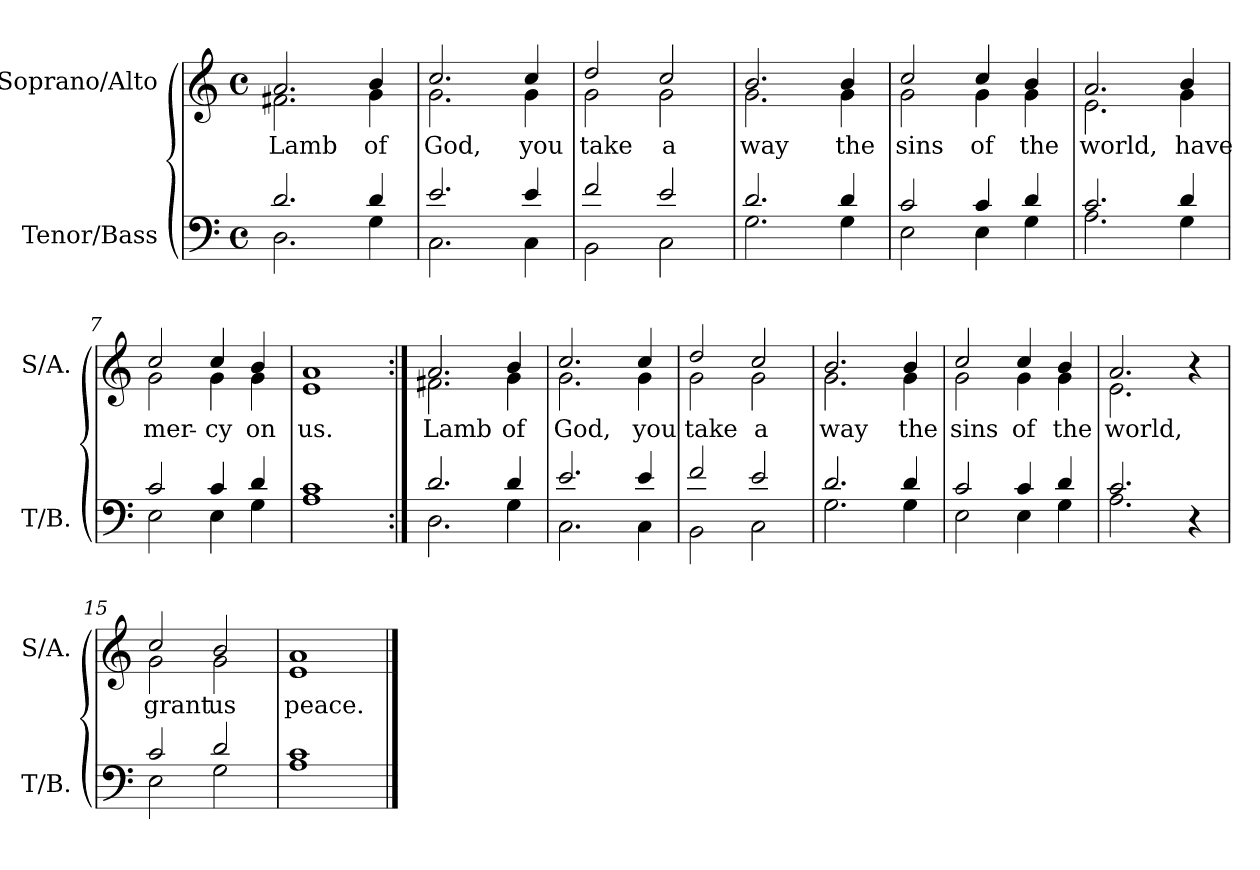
**kern	**kern	**text
*part2	*part1	*part1
*staff2	*staff1	*staff1
*I"Tenor/Bass	*I"Soprano/Alto	*
*I'T/B.	*I'S/A.	*
*clefF4	*clefG2	*
*k[]	*k[]	*
*M4/4	*M4/4	*
*met(c)	*met(c)	*
=1	=1	=1
*^	*^	*
!	!	!	!	!LO:LY:b
2.d/	2.D\	2.a/	2.f#X\	Lamb
!	!	!	!	!LO:LY:b
4d/	4G\	4b/	4g\	of
=2	=2	=2	=2	=2
!	!	!	!	!LO:LY:b
2.e/	2.C\	2.cc/	2.g\	God,
!	!	!	!	!LO:LY:b
4e/	4C\	4cc/	4g\	you
=3	=3	=3	=3	=3
!	!	!	!	!LO:LY:b
2f/	2BB\	2dd/	2g\	take
!	!	!	!	!LO:LY:b
2e/	2C\	2cc/	2g\	a
=4	=4	=4	=4	=4
!	!	!	!	!LO:LY:b
2.d/	2.G\	2.b/	2.g\	way
!	!	!	!	!LO:LY:b
4d/	4G\	4b/	4g\	the
=5	=5	=5	=5	=5
!	!	!	!	!LO:LY:b
2c/	2E\	2cc/	2g\	sins
!	!	!	!	!LO:LY:b
4c/	4E\	4cc/	4g\	of
!	!	!	!	!LO:LY:b
4d/	4G\	4b/	4g\	the
=6	=6	=6	=6	=6
!	!	!	!	!LO:LY:b
2.c/	2.A\	2.a/	2.e\	world,
!	!	!	!	!LO:LY:b
4d/	4G\	4b/	4g\	have
=7	=7	=7	=7	=7
!	!	!	!	!LO:LY:b
2c/	2E\	2cc/	2g\	mer-
!	!	!	!	!LO:LY:b
4c/	4E\	4cc/	4g\	-cy
!	!	!	!	!LO:LY:b
4d/	4G\	4b/	4g\	on
=8	=8	=8	=8	=8
!	!	!	!	!LO:LY:b
1c	1A	1a	1e	us.
!!LO:LB:g=z	!!
=9:|!	=9:|!	=9:|!	=9:|!	=9:|!
!	!	!	!	!LO:LY:b
2.d/	2.D\	2.a/	2.f#X\	Lamb
!	!	!	!	!LO:LY:b
4d/	4G\	4b/	4g\	of
=10	=10	=10	=10	=10
!	!	!	!	!LO:LY:b
2.e/	2.C\	2.cc/	2.g\	God,
!	!	!	!	!LO:LY:b
4e/	4C\	4cc/	4g\	you
=11	=11	=11	=11	=11
!	!	!	!	!LO:LY:b
2f/	2BB\	2dd/	2g\	take
!	!	!	!	!LO:LY:b
2e/	2C\	2cc/	2g\	a
=12	=12	=12	=12	=12
!	!	!	!	!LO:LY:b
2.d/	2.G\	2.b/	2.g\	way
!	!	!	!	!LO:LY:b
4d/	4G\	4b/	4g\	the
=13	=13	=13	=13	=13
!	!	!	!	!LO:LY:b
2c/	2E\	2cc/	2g\	sins
!	!	!	!	!LO:LY:b
4c/	4E\	4cc/	4g\	of
!	!	!	!	!LO:LY:b
4d/	4G\	4b/	4g\	the
=14	=14	=14	=14	=14
!	!	!	!	!LO:LY:b
2.c/	2.A\	2.a/	2.e\	world,
4r	4ryy	4r	4ryy	.
=15	=15	=15	=15	=15
!	!	!	!	!LO:LY:b
2c/	2E\	2cc/	2g\	grant
!	!	!	!	!LO:LY:b
2d/	2G\	2b/	2g\	us
=16	=16	=16	=16	=16
!	!	!	!	!LO:LY:b
1c	1A	1a	1e	peace.
*v	*v	*	*	*
*	*v	*v	*
==	==	==
*-	*-	*-
